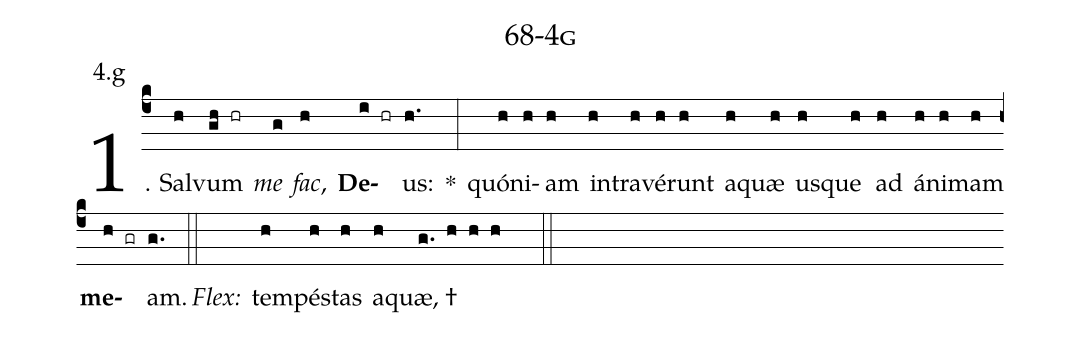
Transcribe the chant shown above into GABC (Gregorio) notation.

name: 68-4g;
annotation: 4.g;
%%
(c4)1. Sal(h)vum(gh hr) <i>me</i>(g) <i>fac</i>,(h) <b>De</b>(i hr)us:(h.) *(:) quón(h)i(h)am(h) in(h)tra(h)vé(h)runt(h) a(h)quæ(h) us(h)que(h) ad(h) á(h)ni(h)mam(h) <b>me</b>(h gr)am.(g.) (::)
<i>Flex:</i>()  tem(h)pés(h)tas(h) a(h)quæ, †(g. h h h  ::)
